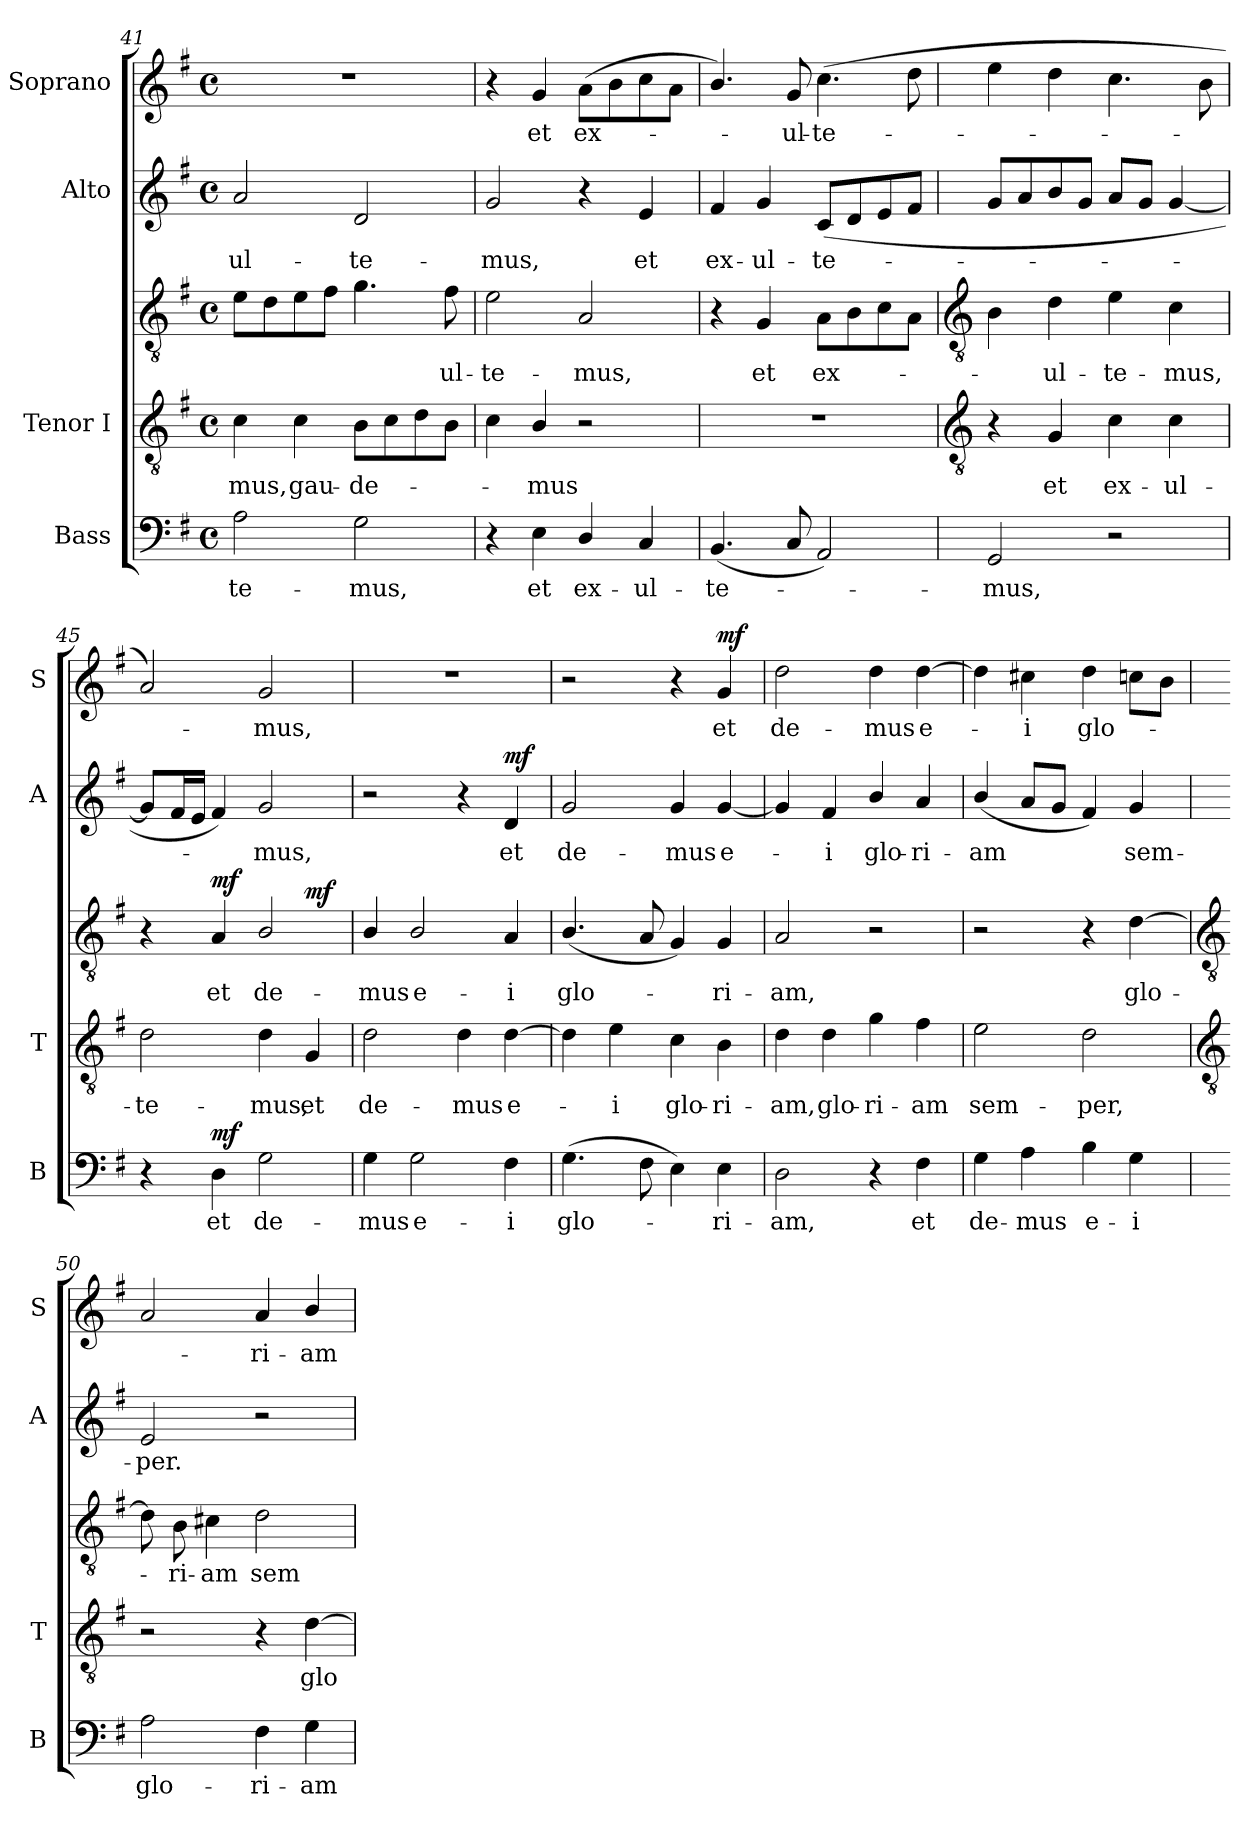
**kern	**text	**dynam	**kern	**text	**kern	**text	**dynam	**kern	**text	**dynam	**kern	**text	**dynam
*part4	*part4	*part4	*part3	*part3	*part3	*part3	*part3	*part2	*part2	*part2	*part1	*part1	*part1
*staff5	*staff5	*staff5	*staff4	*staff4	*staff3	*staff3	*staff3/4	*staff2	*staff2	*staff2	*staff1	*staff1	*staff1
*I"Bass	*	*	*I"Tenor I	*	*	*	*	*I"Alto	*	*	*I"Soprano	*	*
*I'B	*	*	*I'T	*	*	*	*	*I'A	*	*	*I'S	*	*
*clefF4	*	*	*clefGv2	*	*clefGv2	*	*	*clefG2	*	*	*clefG2	*	*
*k[f#]	*	*	*k[f#]	*	*k[f#]	*	*	*k[f#]	*	*	*k[f#]	*	*
*G:	*	*	*G:	*	*G:	*	*	*G:	*	*	*G:	*	*
*M4/4	*	*	*M4/4	*	*M4/4	*	*	*M4/4	*	*	*M4/4	*	*
*met(c)	*	*	*met(c)	*	*met(c)	*	*	*met(c)	*	*	*met(c)	*	*
=41	=41	=41	=41	=41	=41	=41	=41	=41	=41	=41	=41	=41	=41
!	!LO:LY:b	!	!	!LO:LY:b	!	!	!	!	!LO:LY:b	!	!	!	!
2A	-te-	.	4c	-mus,	8eL	.	.	2a	ul-	.	1r	.	.
.	.	.	.	.	8d	.	.	.	.	.	.	.	.
!	!	!	!	!LO:LY:b	!	!	!	!	!	!	!	!	!
.	.	.	4c	gau-	8e	.	.	.	.	.	.	.	.
.	.	.	.	.	8f#J	.	.	.	.	.	.	.	.
!	!LO:LY:b	!	!	!LO:LY:b	!	!	!	!	!LO:LY:b	!	!	!	!
2G	-mus,	.	8BL	-de-	4.g	.	.	2d	-te-	.	.	.	.
.	.	.	8c	.	.	.	.	.	.	.	.	.	.
.	.	.	8d	.	.	.	.	.	.	.	.	.	.
!	!	!	!	!	!	!LO:LY:b	!	!	!	!	!	!	!
.	.	.	8BJ	.	8f#	-ul-	.	.	.	.	.	.	.
=42	=42	=42	=42	=42	=42	=42	=42	=42	=42	=42	=42	=42	=42
!	!	!	!	!	!	!LO:LY:b	!	!	!LO:LY:b	!	!	!	!
4r	.	.	4c	.	2e	te-	.	2g	-mus,	.	4r	.	.
!	!LO:LY:b	!	!	!LO:LY:b	!	!	!	!	!	!	!	!LO:LY:b	!
4E	et	.	4B/	mus	.	.	.	.	.	.	4g	et	.
!	!LO:LY:b	!	!	!	!	!LO:LY:b	!	!	!	!	!	!LO:LY:b	!
4D/	ex-	.	2r	.	2A	-mus,	.	4r	.	.	(>8aL	ex-	.
.	.	.	.	.	.	.	.	.	.	.	8b	.	.
!	!LO:LY:b	!	!	!	!	!	!	!	!LO:LY:b	!	!	!	!
4C	-ul-	.	.	.	.	.	.	4e	et	.	8cc	.	.
.	.	.	.	.	.	.	.	.	.	.	8aJ	.	.
=43	=43	=43	=43	=43	=43	=43	=43	=43	=43	=43	=43	=43	=43
!	!LO:LY:b	!	!	!	!	!	!	!	!LO:LY:b	!	!	!	!
(<4.BB	-te-	.	1r	.	4r	.	.	4f#	ex-	.	4.b/)	.	.
!	!	!	!	!	!	!LO:LY:b	!	!	!LO:LY:b	!	!	!	!
.	.	.	.	.	4G	et	.	4g	-ul-	.	.	.	.
!	!	!	!	!	!	!	!	!	!	!	!	!LO:LY:b	!
8C	.	.	.	.	.	.	.	.	.	.	8g	ul-	.
!	!	!	!	!	!	!LO:LY:b	!	!	!LO:LY:b	!	!	!LO:LY:b	!
2AA)	.	.	.	.	8AL	ex-	.	(<8cL	-te-	.	(>4.cc	-te-	.
.	.	.	.	.	8B	.	.	8d	.	.	.	.	.
.	.	.	.	.	8c	.	.	8e	.	.	.	.	.
.	.	.	.	.	8AJ	.	.	8f#J	.	.	8dd	.	.
!!LO:LB:g=z
=44	=44	=44	=44	=44	=44	=44	=44	=44	=44	=44	=44	=44	=44
*	*	*	*clefGv2	*	*clefGv2	*	*	*	*	*	*	*	*
!	!LO:LY:b	!	!	!	!	!	!	!	!	!	!	!	!
2GG	mus,	.	4r	.	4B	.	.	8gL	.	.	4ee	.	.
.	.	.	.	.	.	.	.	8a	.	.	.	.	.
!	!	!	!	!LO:LY:b	!	!LO:LY:b	!	!	!	!	!	!	!
.	.	.	4G	et	4d	-ul-	.	8b	.	.	4dd	.	.
.	.	.	.	.	.	.	.	8gJ	.	.	.	.	.
!	!	!	!	!LO:LY:b	!	!LO:LY:b	!	!	!	!	!	!	!
2r	.	.	4c	ex-	4e	-te-	.	8aL	.	.	4.cc	.	.
.	.	.	.	.	.	.	.	8gJ	.	.	.	.	.
!	!	!	!	!LO:LY:b	!	!LO:LY:b	!	!	!	!	!	!	!
.	.	.	4c	-ul-	4c	-mus,	.	[4g	.	.	.	.	.
.	.	.	.	.	.	.	.	.	.	.	8b\	.	.
=45	=45	=45	=45	=45	=45	=45	=45	=45	=45	=45	=45	=45	=45
!	!	!	!	!LO:LY:b	!	!	!	!	!	!	!	!	!
4r	.	.	2d	-te-	4r	.	.	8gL]	.	.	2a)	.	.
.	.	.	.	.	.	.	.	16f#L	.	.	.	.	.
.	.	.	.	.	.	.	.	16eJJ	.	.	.	.	.
!	!LO:LY:b	!LO:DY:b	!	!	!	!LO:LY:b	!LO:DY:b	!	!	!	!	!	!
4D	et	mf	.	.	4A	-et	mf	4f#)	.	.	.	.	.
!	!LO:LY:b	!	!	!LO:LY:b	!	!LO:LY:b	!	!	!LO:LY:b	!	!	!LO:LY:b	!
2G	de-	.	4d	-mus,	2B/	de-	.	2g	mus,	.	2g	mus,	.
!	!	!	!	!LO:LY:b	!	!	!LO:DY:b=2	!	!	!	!	!	!
.	.	.	4G	et	.	.	mf	.	.	.	.	.	.
=46	=46	=46	=46	=46	=46	=46	=46	=46	=46	=46	=46	=46	=46
!	!LO:LY:b	!	!	!LO:LY:b	!	!LO:LY:b	!	!	!	!	!	!	!
4G	-mus	.	2d	de-	4B/	mus	.	2r	.	.	1r	.	.
!	!LO:LY:b	!	!	!	!	!LO:LY:b	!	!	!	!	!	!	!
2G	e-	.	.	.	2B/	e-	.	.	.	.	.	.	.
!	!	!	!	!LO:LY:b	!	!	!	!	!	!	!	!	!
.	.	.	4d	-mus	.	.	.	4r	.	.	.	.	.
!	!LO:LY:b	!	!	!LO:LY:b	!	!LO:LY:b	!	!	!LO:LY:b	!LO:DY:b	!	!	!
4F#	-i	.	[4d	e-	4A	-i	.	4d	et	mf	.	.	.
=47	=47	=47	=47	=47	=47	=47	=47	=47	=47	=47	=47	=47	=47
!	!LO:LY:b	!	!	!	!	!LO:LY:b	!	!	!LO:LY:b	!	!	!	!
(>4.G	glo-	.	4d]	.	(<4.B/	glo-	.	2g	de-	.	2r	.	.
!	!	!	!	!LO:LY:b	!	!	!	!	!	!	!	!	!
.	.	.	4e	-i	.	.	.	.	.	.	.	.	.
8F#	.	.	.	.	8A	.	.	.	.	.	.	.	.
!	!	!	!	!LO:LY:b	!	!	!	!	!LO:LY:b	!	!	!	!
4E)	.	.	4c	glo-	4G)	.	.	4g	-mus	.	4r	.	.
!	!LO:LY:b	!	!	!LO:LY:b	!	!LO:LY:b	!	!	!LO:LY:b	!	!	!LO:LY:b	!LO:DY:b
4E	ri-	.	4B	-ri-	4G	ri-	.	[4g	e-	.	4g	et	mf
=48	=48	=48	=48	=48	=48	=48	=48	=48	=48	=48	=48	=48	=48
!	!LO:LY:b	!	!	!LO:LY:b	!	!LO:LY:b	!	!	!	!	!	!LO:LY:b	!
2D	-am,	.	4d	am,	2A	-am,	.	4g]	.	.	2dd	de-	.
!	!	!	!	!LO:LY:b	!	!	!	!	!LO:LY:b	!	!	!	!
.	.	.	4d	glo-	.	.	.	4f#	i	.	.	.	.
!	!	!	!	!LO:LY:b	!	!	!	!	!LO:LY:b	!	!	!LO:LY:b	!
4r	.	.	4g	-ri-	2r	.	.	4b/	glo-	.	4dd	-mus	.
!	!LO:LY:b	!	!	!LO:LY:b	!	!	!	!	!LO:LY:b	!	!	!LO:LY:b	!
4F#	et	.	4f#	-am	.	.	.	4a	-ri-	.	[4dd	e-	.
=49	=49	=49	=49	=49	=49	=49	=49	=49	=49	=49	=49	=49	=49
!	!LO:LY:b	!	!	!LO:LY:b	!	!	!	!	!LO:LY:b	!	!	!	!
4G	de-	.	2e	sem-	2r	.	.	(<4b/	-am	.	4dd]	.	.
!	!LO:LY:b	!	!	!	!	!	!	!	!	!	!	!LO:LY:b	!
4A	-mus	.	.	.	.	.	.	8aL	.	.	4cc#X	i	.
.	.	.	.	.	.	.	.	8gJ	.	.	.	.	.
!	!LO:LY:b	!	!	!LO:LY:b	!	!	!	!	!	!	!	!LO:LY:b	!
4B	e-	.	2d	-per,	4r	.	.	4f#)	.	.	4dd	glo-	.
!	!LO:LY:b	!	!	!	!	!LO:LY:b	!	!	!LO:LY:b	!	!	!	!
4G	-i	.	.	.	[4d	glo-	.	4g	sem-	.	8ccnL	.	.
.	.	.	.	.	.	.	.	.	.	.	8bJ	.	.
!!LO:LB:g=z
=50	=50	=50	=50	=50	=50	=50	=50	=50	=50	=50	=50	=50	=50
*	*	*	*clefGv2	*	*clefGv2	*	*	*	*	*	*	*	*
!	!LO:LY:b	!	!	!	!	!	!	!	!LO:LY:b	!	!	!	!
2A	glo-	.	2r	.	8d]	.	.	2e	-per.	.	2a	.	.
!	!	!	!	!	!	!LO:LY:b	!	!	!	!	!	!	!
.	.	.	.	.	8B	ri-	.	.	.	.	.	.	.
!	!	!	!	!	!	!LO:LY:b	!	!	!	!	!	!	!
.	.	.	.	.	4c#X	-am	.	.	.	.	.	.	.
!	!LO:LY:b	!	!	!	!	!LO:LY:b	!	!	!	!	!	!LO:LY:b	!
4F#	-ri-	.	4r	.	2d	sem-	.	2r	.	.	4a	ri-	.
!	!LO:LY:b	!	!	!LO:LY:b	!	!	!	!	!	!	!	!LO:LY:b	!
4G	-am	.	[4d	glo-	.	.	.	.	.	.	4b/	-am	.
=	=	=	=	=	=	=	=	=	=	=	=	=	=
*-	*-	*-	*-	*-	*-	*-	*-	*-	*-	*-	*-	*-	*-
